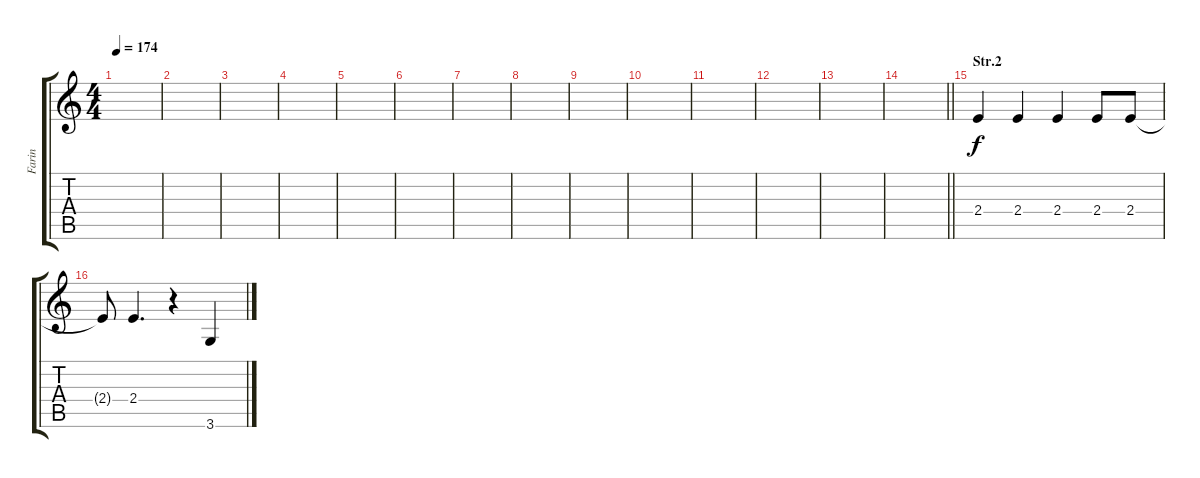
\track ("Farin" "Farin") {instrument overdrivenguitar}
\staff {score tabs}
\tuning (E4 B3 G3 D3 A2 E2) {hide}
\ts (4 4)
\tempo 174
\clef g2
\ks c
|
|
|
|
|
|
|
|
|
|
|
|
|
\barLineRight lightlight
|
\section ("" "Str.2")
2.4.4 2.4.4 2.4.4 2.4.8 2.4.8 |
2.4{t}.8 2.4.4{d} r.4 3.6.4
